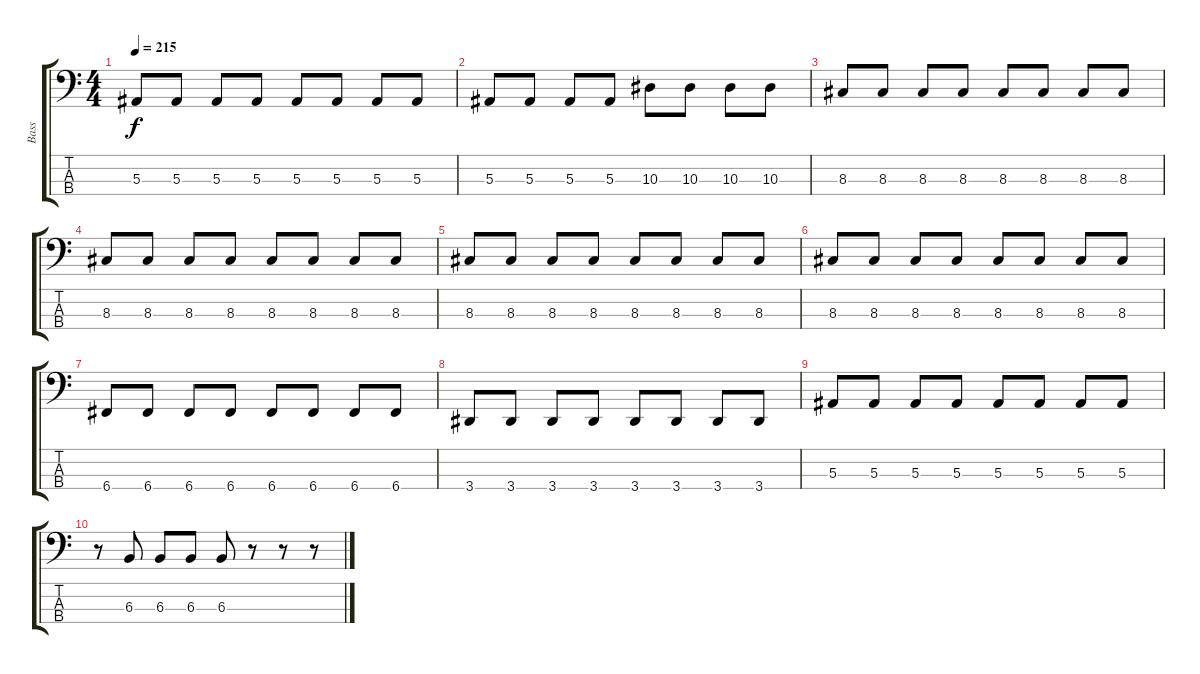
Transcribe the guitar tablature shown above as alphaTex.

\track ("Bass" "Bass") {instrument electricbassfinger}
\staff {score tabs}
\tuning (Eb2 Bb1 F1 C1) {hide}
\ts (4 4)
\tempo 215
\clef f4
\ks c
5.3.8{dy f} 5.3.8 5.3.8 5.3.8 5.3.8 5.3.8 5.3.8 5.3.8 |
5.3.8 5.3.8 5.3.8 5.3.8 10.3.8 10.3.8 10.3.8 10.3.8 |
8.3.8 8.3.8 8.3.8 8.3.8 8.3.8 8.3.8 8.3.8 8.3.8 |
8.3.8 8.3.8 8.3.8 8.3.8 8.3.8 8.3.8 8.3.8 8.3.8 |
8.3.8 8.3.8 8.3.8 8.3.8 8.3.8 8.3.8 8.3.8 8.3.8 |
8.3.8 8.3.8 8.3.8 8.3.8 8.3.8 8.3.8 8.3.8 8.3.8 |
6.4.8 6.4.8 6.4.8 6.4.8 6.4.8 6.4.8 6.4.8 6.4.8 |
3.4.8 3.4.8 3.4.8 3.4.8 3.4.8 3.4.8 3.4.8 3.4.8 |
5.3.8 5.3.8 5.3.8 5.3.8 5.3.8 5.3.8 5.3.8 5.3.8 |
r.8 6.3.8 6.3.8 6.3.8 6.3.8 r.8 r.8 r.8
